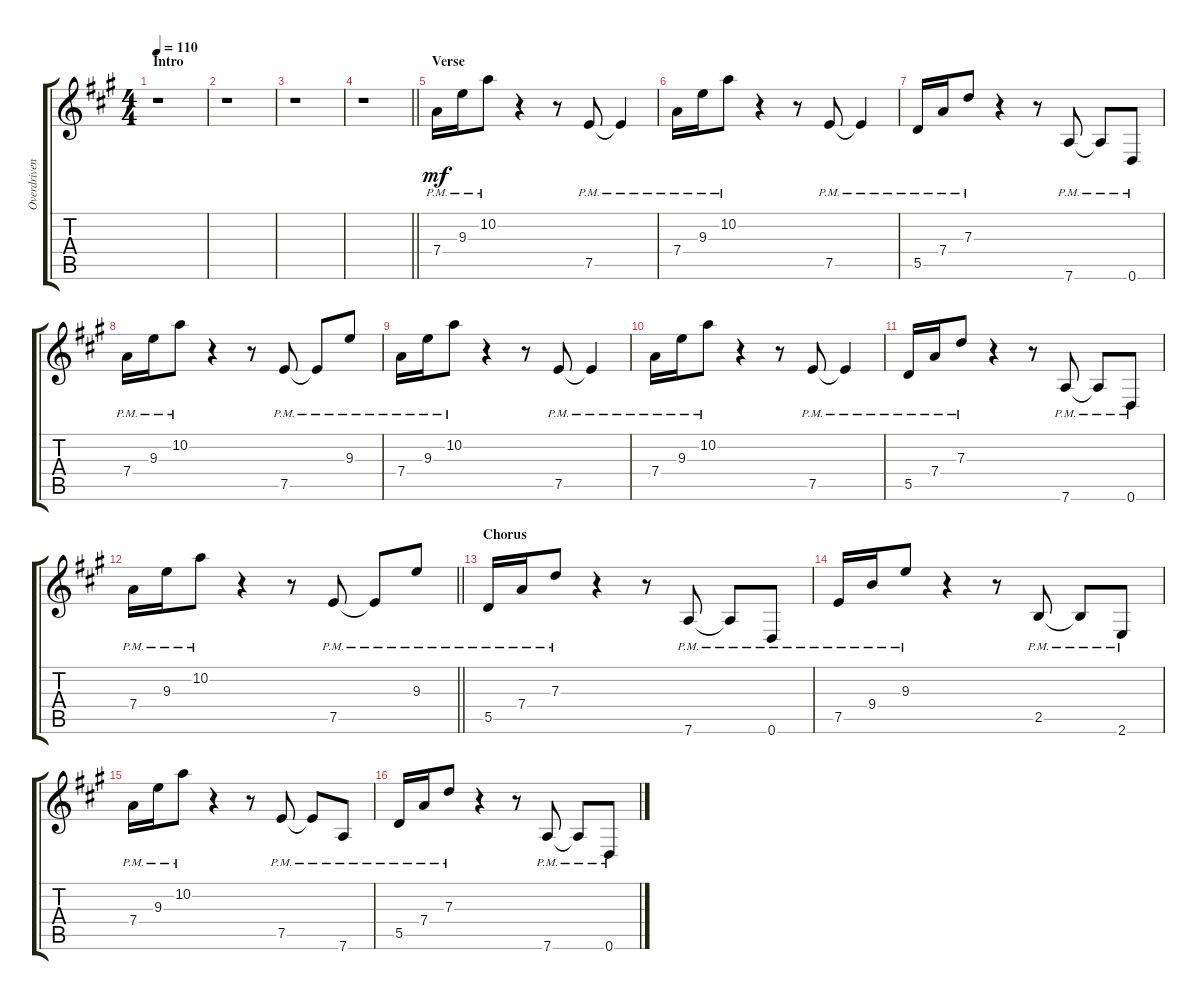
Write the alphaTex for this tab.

\track ("Overdriven Guitar" "Overdriven") {instrument overdrivenguitar}
\staff {score tabs}
\tuning (E4 B3 G3 D3 A2 D2) {hide}
\ts (4 4)
\section ("" "Intro")
\tempo 110
\clef g2
\ks a
r.1{dy mf instrument overdrivenguitar} |
r.1 |
r.1 |
\barLineRight lightlight
r.1 |
\section ("" "Verse")
7.4{pm}.16 9.3{pm}.16 10.2{pm}.8 r.4 r.8 7.5{pm}.8 7.5{pm t}.4 |
7.4{pm}.16 9.3{pm}.16 10.2{pm}.8 r.4 r.8 7.5{pm}.8 7.5{pm t}.4 |
5.5{pm}.16 7.4{pm}.16 7.3{pm}.8 r.4 r.8 7.6{pm}.8 7.6{pm t}.8 0.6{pm}.8 |
7.4{pm}.16 9.3{pm}.16 10.2{pm}.8 r.4 r.8 7.5{pm}.8 7.5{pm t}.8 9.3{pm}.8 |
7.4{pm}.16 9.3{pm}.16 10.2{pm}.8 r.4 r.8 7.5{pm}.8 7.5{pm t}.4 |
7.4{pm}.16 9.3{pm}.16 10.2{pm}.8 r.4 r.8 7.5{pm}.8 7.5{pm t}.4 |
5.5{pm}.16 7.4{pm}.16 7.3{pm}.8 r.4 r.8 7.6{pm}.8 7.6{pm t}.8 0.6{pm}.8 |
\barLineRight lightlight
7.4{pm}.16 9.3{pm}.16 10.2{pm}.8 r.4 r.8 7.5{pm}.8 7.5{pm t}.8 9.3{pm}.8 |
\section ("" "Chorus")
5.5{pm}.16 7.4{pm}.16 7.3{pm}.8 r.4 r.8 7.6{pm}.8 7.6{pm t}.8 0.6{pm}.8 |
7.5{pm}.16 9.4{pm}.16 9.3{pm}.8 r.4 r.8 2.5{pm}.8 2.5{pm t}.8 2.6{pm}.8 |
7.4{pm}.16 9.3{pm}.16 10.2{pm}.8 r.4 r.8 7.5{pm}.8 7.5{pm t}.8 7.6{pm}.8 |
5.5{pm}.16 7.4{pm}.16 7.3{pm}.8 r.4 r.8 7.6{pm}.8 7.6{pm t}.8 0.6{pm}.8
